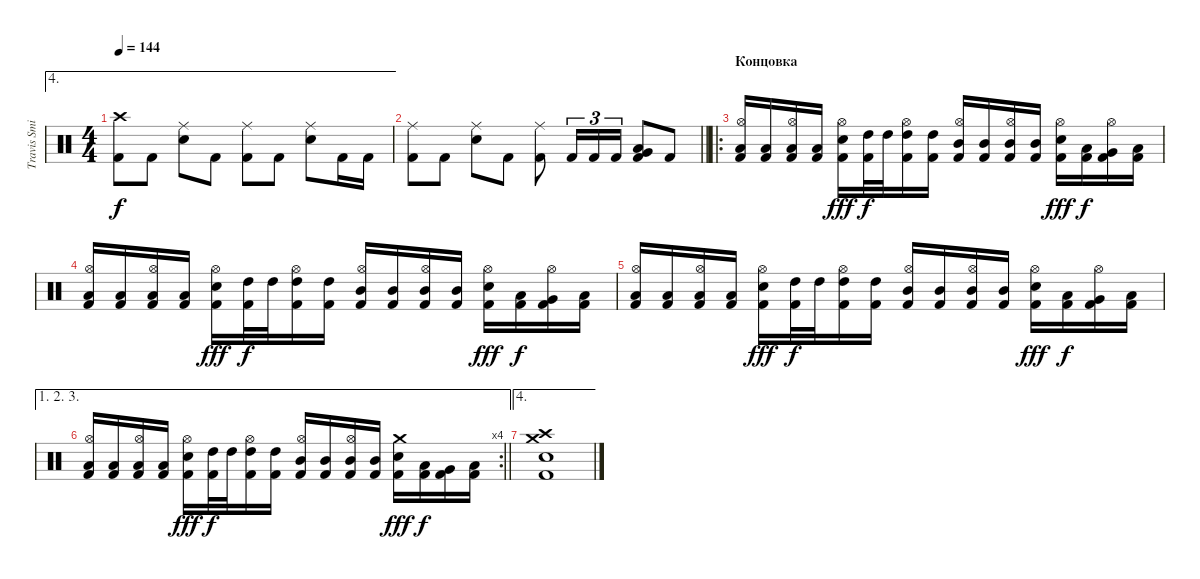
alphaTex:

\track ("Travis Smith" "Travis Smi") {instrument percussion}
\staff {score}
\articulation defaults
\ae 4
\ts (4 4)
\tempo 144
\clef neutral
\ks c
("Crash high (hit)" "Kick (hit) 2").8{dy f} "Kick (hit) 2".8 ("Ride (middle)" "Electric Snare (hit)").8 "Kick (hit) 2".8 ("Ride (middle)" "Kick (hit) 2").8 "Kick (hit) 2".8 ("Ride (middle)" "Electric Snare (hit)").8 "Kick (hit) 2".16 "Kick (hit) 2".16 |
\barLineRight lightlight
("Ride (middle)" "Kick (hit) 2").8 "Kick (hit) 2".8 ("Ride (middle)" "Electric Snare (hit)").8 "Kick (hit) 2".8 ("Ride (middle)" "Kick (hit) 2").8 "Kick (hit) 2".16{tu (3 2)} "Kick (hit) 2".16{tu (3 2)} "Kick (hit) 2".16{tu (3 2)} ("Very Low Tom (hit)" "Low Floor Tom (hit)" "Kick (hit) 2").8 "Kick (hit) 2".8 |
\ro
\section ("" "Концовка")
("Hi-Hat (open)" "Low Tom (hit)" "Kick (hit) 2").16 ("Low Tom (hit)" "Kick (hit) 2").16 ("Hi-Hat (open)" "Low Tom (hit)" "Kick (hit) 2").16 ("Low Tom (hit)" "Kick (hit) 2").16 ("Hi-Hat (open)" "Electric Snare (hit)" "Kick (hit) 2").16{dy fff} ("High Tom (hit)" "Kick (hit) 2").32{dy f} "High Tom (hit)".32 ("Hi-Hat (open)" "High Tom (hit)" "Kick (hit) 2").16 ("High Tom (hit)" "Kick (hit) 2").16 ("Hi-Hat (open)" "Mid Tom (hit)" "Kick (hit) 2").16 ("Mid Tom (hit)" "Kick (hit) 2").16 ("Hi-Hat (open)" "Mid Tom (hit)" "Kick (hit) 2").16 ("Mid Tom (hit)" "Kick (hit) 2").16 ("Hi-Hat (open)" "Electric Snare (hit)" "Kick (hit) 2").16{dy fff} ("Low Tom (hit)" "Kick (hit) 2").16{dy f} ("Hi-Hat (open)" "Very Low Tom (hit)" "Kick (hit) 2").16 ("Low Floor Tom (hit)" "Kick (hit) 2").16 |
("Hi-Hat (open)" "Low Tom (hit)" "Kick (hit) 2").16 ("Low Tom (hit)" "Kick (hit) 2").16 ("Hi-Hat (open)" "Low Tom (hit)" "Kick (hit) 2").16 ("Low Tom (hit)" "Kick (hit) 2").16 ("Hi-Hat (open)" "Electric Snare (hit)" "Kick (hit) 2").16{dy fff} ("High Tom (hit)" "Kick (hit) 2").32{dy f} "High Tom (hit)".32 ("Hi-Hat (open)" "High Tom (hit)" "Kick (hit) 2").16 ("High Tom (hit)" "Kick (hit) 2").16 ("Hi-Hat (open)" "Mid Tom (hit)" "Kick (hit) 2").16 ("Mid Tom (hit)" "Kick (hit) 2").16 ("Hi-Hat (open)" "Mid Tom (hit)" "Kick (hit) 2").16 ("Mid Tom (hit)" "Kick (hit) 2").16 ("Hi-Hat (open)" "Electric Snare (hit)" "Kick (hit) 2").16{dy fff} ("Low Tom (hit)" "Kick (hit) 2").16{dy f} ("Hi-Hat (open)" "Very Low Tom (hit)" "Kick (hit) 2").16 ("Low Floor Tom (hit)" "Kick (hit) 2").16 |
("Hi-Hat (open)" "Low Tom (hit)" "Kick (hit) 2").16 ("Low Tom (hit)" "Kick (hit) 2").16 ("Hi-Hat (open)" "Low Tom (hit)" "Kick (hit) 2").16 ("Low Tom (hit)" "Kick (hit) 2").16 ("Hi-Hat (open)" "Electric Snare (hit)" "Kick (hit) 2").16{dy fff} ("High Tom (hit)" "Kick (hit) 2").32{dy f} "High Tom (hit)".32 ("Hi-Hat (open)" "High Tom (hit)" "Kick (hit) 2").16 ("High Tom (hit)" "Kick (hit) 2").16 ("Hi-Hat (open)" "Mid Tom (hit)" "Kick (hit) 2").16 ("Mid Tom (hit)" "Kick (hit) 2").16 ("Hi-Hat (open)" "Mid Tom (hit)" "Kick (hit) 2").16 ("Mid Tom (hit)" "Kick (hit) 2").16 ("Hi-Hat (open)" "Electric Snare (hit)" "Kick (hit) 2").16{dy fff} ("Low Tom (hit)" "Kick (hit) 2").16{dy f} ("Hi-Hat (open)" "Very Low Tom (hit)" "Kick (hit) 2").16 ("Low Floor Tom (hit)" "Kick (hit) 2").16 |
\ae (1 2 3)
\rc 4
\barLineRight lightlight
("Hi-Hat (open)" "Low Tom (hit)" "Kick (hit) 2").16 ("Low Tom (hit)" "Kick (hit) 2").16 ("Hi-Hat (open)" "Low Tom (hit)" "Kick (hit) 2").16 ("Low Tom (hit)" "Kick (hit) 2").16 ("Hi-Hat (open)" "Electric Snare (hit)" "Kick (hit) 2").16{dy fff} ("High Tom (hit)" "Kick (hit) 2").32{dy f} "High Tom (hit)".32 ("Hi-Hat (open)" "High Tom (hit)" "Kick (hit) 2").16 ("High Tom (hit)" "Kick (hit) 2").16 ("Hi-Hat (open)" "Mid Tom (hit)" "Kick (hit) 2").16 ("Mid Tom (hit)" "Kick (hit) 2").16 ("Hi-Hat (open)" "Mid Tom (hit)" "Kick (hit) 2").16 ("Mid Tom (hit)" "Kick (hit) 2").16 ("Crash medium (hit)" "Electric Snare (hit)" "Kick (hit) 2").16{dy fff} ("Low Tom (hit)" "Kick (hit) 2").16{dy f} ("Very Low Tom (hit)" "Kick (hit) 2").16 ("Low Floor Tom (hit)" "Kick (hit) 2").16 |
\ae 4
("Crash high (hit)" "Crash medium (hit)" "Electric Snare (hit)" "Kick (hit) 2").1
